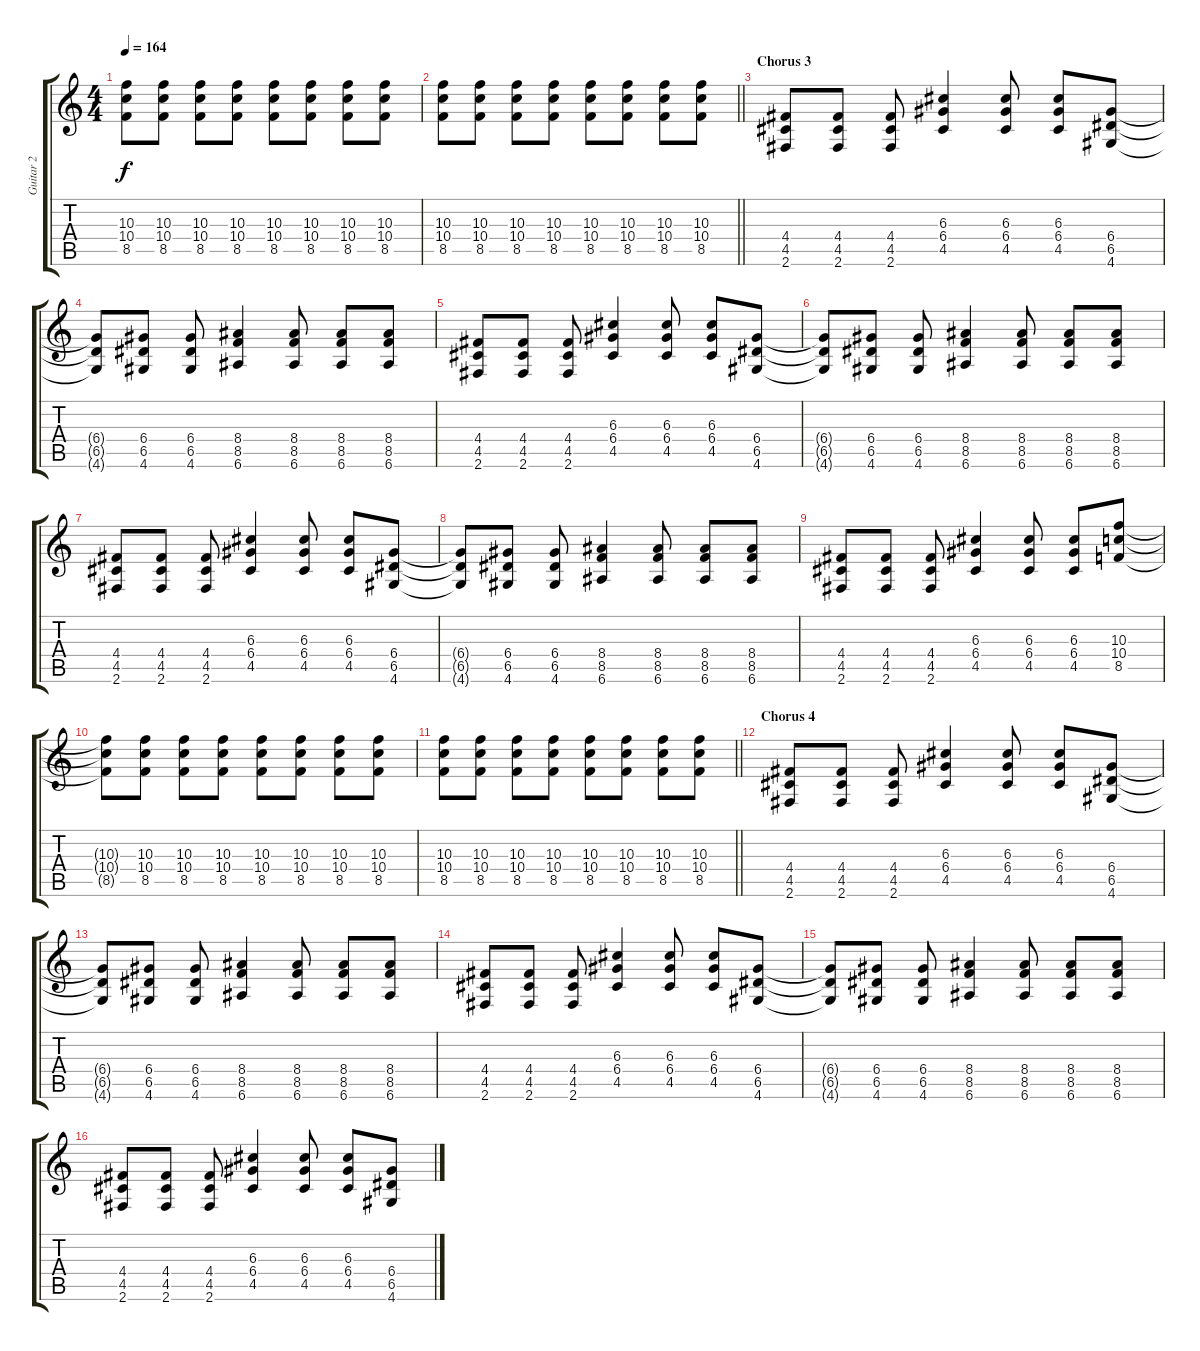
\track ("Guitar 2" "Guitar 2") {instrument overdrivenguitar}
\staff {score tabs}
\tuning (E4 B3 G3 D3 A2 E2) {hide}
\ts (4 4)
\tempo 164
\clef g2
\ks c
(10.3 10.4 8.5).8{dy f} (10.3 10.4 8.5).8 (10.3 10.4 8.5).8 (10.3 10.4 8.5).8 (10.3 10.4 8.5).8 (10.3 10.4 8.5).8 (10.3 10.4 8.5).8 (10.3 10.4 8.5).8 |
\barLineRight lightlight
(10.3 10.4 8.5).8 (10.3 10.4 8.5).8 (10.3 10.4 8.5).8 (10.3 10.4 8.5).8 (10.3 10.4 8.5).8 (10.3 10.4 8.5).8 (10.3 10.4 8.5).8 (10.3 10.4 8.5).8 |
\section ("" "Chorus 3")
(4.4 4.5 2.6).8 (4.4 4.5 2.6).8 (4.4 4.5 2.6).8 (6.3 6.4 4.5).4 (6.3 6.4 4.5).8 (6.3 6.4 4.5).8 (6.4 6.5 4.6).8 |
(6.4{t} 6.5{t} 4.6{t}).8 (6.4 6.5 4.6).8 (6.4 6.5 4.6).8 (8.4 8.5 6.6).4 (8.4 8.5 6.6).8 (8.4 8.5 6.6).8 (8.4 8.5 6.6).8 |
(4.4 4.5 2.6).8 (4.4 4.5 2.6).8 (4.4 4.5 2.6).8 (6.3 6.4 4.5).4 (6.3 6.4 4.5).8 (6.3 6.4 4.5).8 (6.4 6.5 4.6).8 |
(6.4{t} 6.5{t} 4.6{t}).8 (6.4 6.5 4.6).8 (6.4 6.5 4.6).8 (8.4 8.5 6.6).4 (8.4 8.5 6.6).8 (8.4 8.5 6.6).8 (8.4 8.5 6.6).8 |
(4.4 4.5 2.6).8 (4.4 4.5 2.6).8 (4.4 4.5 2.6).8 (6.3 6.4 4.5).4 (6.3 6.4 4.5).8 (6.3 6.4 4.5).8 (6.4 6.5 4.6).8 |
(6.4{t} 6.5{t} 4.6{t}).8 (6.4 6.5 4.6).8 (6.4 6.5 4.6).8 (8.4 8.5 6.6).4 (8.4 8.5 6.6).8 (8.4 8.5 6.6).8 (8.4 8.5 6.6).8 |
(4.4 4.5 2.6).8 (4.4 4.5 2.6).8 (4.4 4.5 2.6).8 (6.3 6.4 4.5).4 (6.3 6.4 4.5).8 (6.3 6.4 4.5).8 (10.3 10.4 8.5).8 |
(10.3{t} 10.4{t} 8.5{t}).8 (10.3 10.4 8.5).8 (10.3 10.4 8.5).8 (10.3 10.4 8.5).8 (10.3 10.4 8.5).8 (10.3 10.4 8.5).8 (10.3 10.4 8.5).8 (10.3 10.4 8.5).8 |
\barLineRight lightlight
(10.3 10.4 8.5).8 (10.3 10.4 8.5).8 (10.3 10.4 8.5).8 (10.3 10.4 8.5).8 (10.3 10.4 8.5).8 (10.3 10.4 8.5).8 (10.3 10.4 8.5).8 (10.3 10.4 8.5).8 |
\section ("" "Chorus 4")
(4.4 4.5 2.6).8 (4.4 4.5 2.6).8 (4.4 4.5 2.6).8 (6.3 6.4 4.5).4 (6.3 6.4 4.5).8 (6.3 6.4 4.5).8 (6.4 6.5 4.6).8 |
(6.4{t} 6.5{t} 4.6{t}).8 (6.4 6.5 4.6).8 (6.4 6.5 4.6).8 (8.4 8.5 6.6).4 (8.4 8.5 6.6).8 (8.4 8.5 6.6).8 (8.4 8.5 6.6).8 |
(4.4 4.5 2.6).8 (4.4 4.5 2.6).8 (4.4 4.5 2.6).8 (6.3 6.4 4.5).4 (6.3 6.4 4.5).8 (6.3 6.4 4.5).8 (6.4 6.5 4.6).8 |
(6.4{t} 6.5{t} 4.6{t}).8 (6.4 6.5 4.6).8 (6.4 6.5 4.6).8 (8.4 8.5 6.6).4 (8.4 8.5 6.6).8 (8.4 8.5 6.6).8 (8.4 8.5 6.6).8 |
(4.4 4.5 2.6).8 (4.4 4.5 2.6).8 (4.4 4.5 2.6).8 (6.3 6.4 4.5).4 (6.3 6.4 4.5).8 (6.3 6.4 4.5).8 (6.4 6.5 4.6).8
